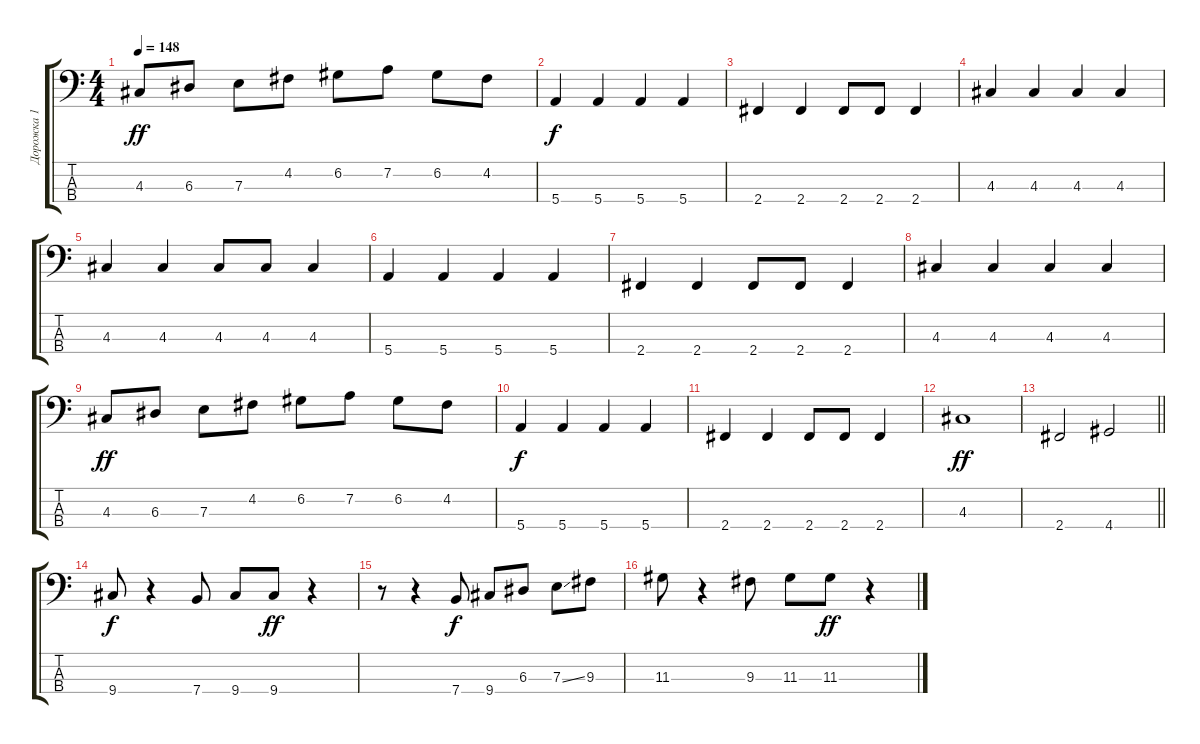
\track ("Дорожка 1" "Дорожка 1") {instrument electricbasspick}
\staff {score tabs}
\tuning (G2 D2 A1 E1) {hide}
\ts (4 4)
\tempo 148
\clef f4
\ks c
4.3.8{dy ff} 6.3.8 7.3.8 4.2.8 6.2.8 7.2.8 6.2.8 4.2.8 |
5.4.4{dy f} 5.4.4 5.4.4 5.4.4 |
2.4.4 2.4.4 2.4.8 2.4.8 2.4.4 |
4.3.4 4.3.4 4.3.4 4.3.4 |
4.3.4 4.3.4 4.3.8 4.3.8 4.3.4 |
5.4.4 5.4.4 5.4.4 5.4.4 |
2.4.4 2.4.4 2.4.8 2.4.8 2.4.4 |
4.3.4 4.3.4 4.3.4 4.3.4 |
4.3.8{dy ff} 6.3.8 7.3.8 4.2.8 6.2.8 7.2.8 6.2.8 4.2.8 |
5.4.4{dy f} 5.4.4 5.4.4 5.4.4 |
2.4.4 2.4.4 2.4.8 2.4.8 2.4.4 |
4.3.1{dy ff} |
\barLineRight lightlight
2.4.2 4.4.2 |
\section ("" "")
9.4.8{dy f} r.4 7.4.8 9.4.8 9.4.8{dy ff} r.4 |
r.8 r.4 7.4.8{dy f} 9.4.8 6.3.8 7.3{ss}.8 9.3.8 |
11.3.8 r.4 9.3.8 11.3.8 11.3.8{dy ff} r.4
